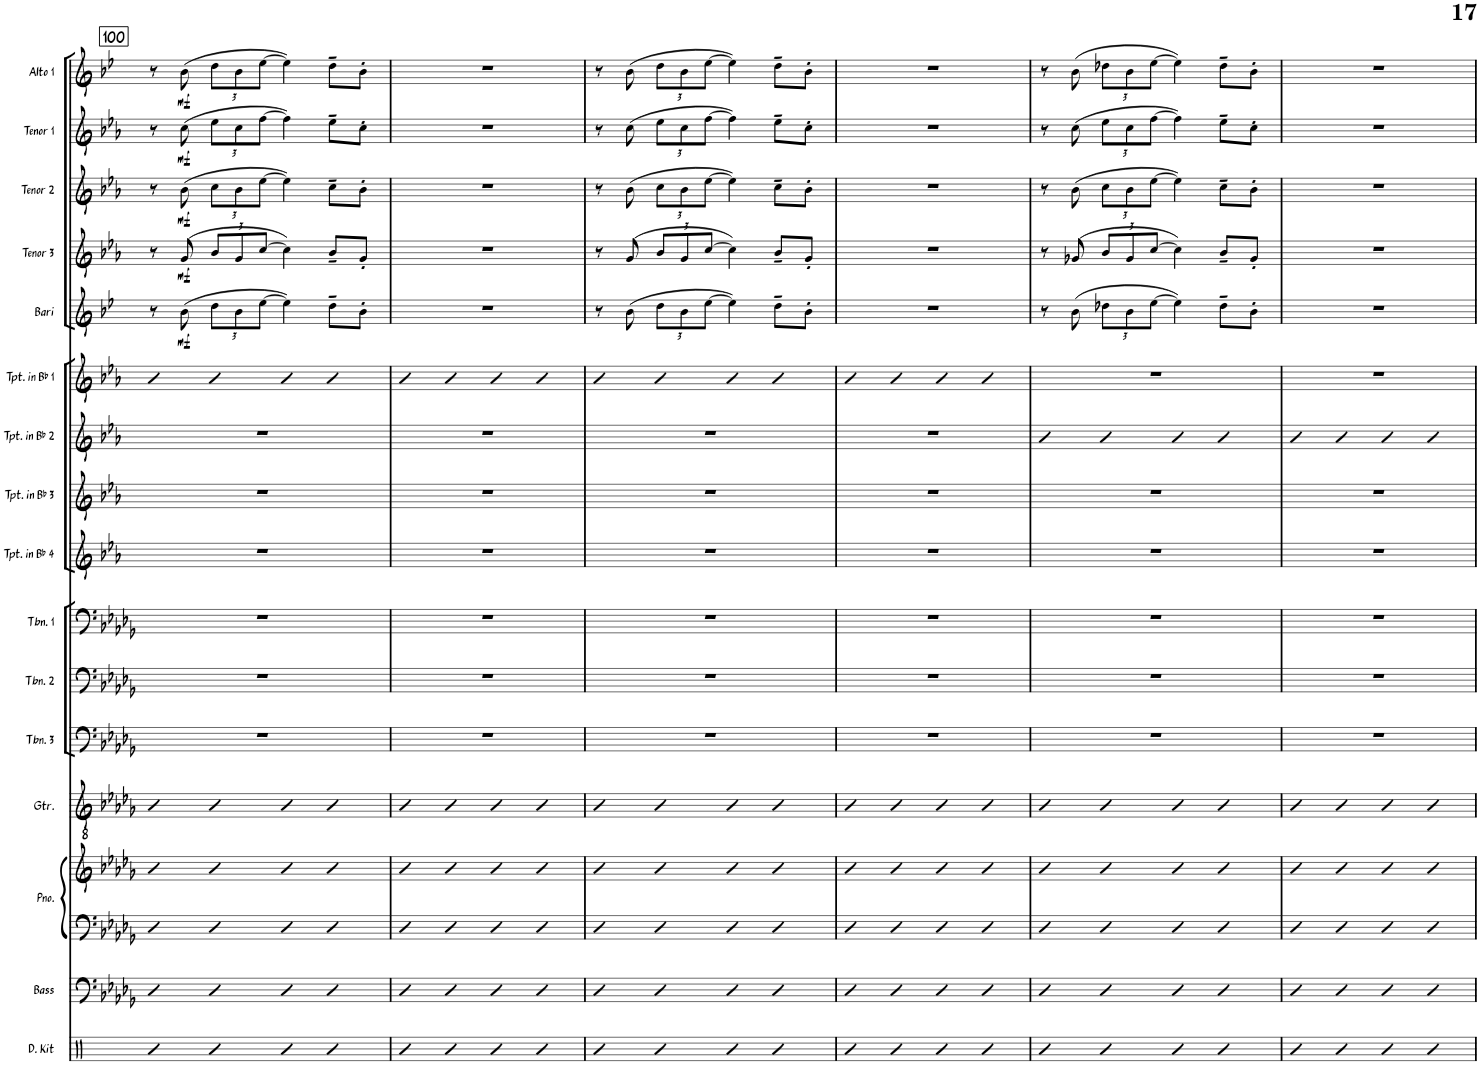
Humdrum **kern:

**kern	**kern	**kern	**kern	**kern	**kern	**kern	**kern	**kern	**kern	**kern	**kern	**kern	**dynam	**kern	**dynam	**kern	**dynam	**kern	**dynam	**kern	**dynam
*part16	*part15	*part14	*part14	*part13	*part12	*part11	*part10	*part9	*part8	*part7	*part6	*part5	*part5	*part4	*part4	*part3	*part3	*part2	*part2	*part1	*part1
*staff17	*staff16	*staff15	*staff14	*staff13	*staff12	*staff11	*staff10	*staff9	*staff8	*staff7	*staff6	*staff5	*staff5	*staff4	*staff4	*staff3	*staff3	*staff2	*staff2	*staff1	*staff1
*I"Drum Kit	*I"Acoustic Bass	*I"Piano	*	*I"Guitar	*I"Trombone 3	*I"Trombone 2	*I"Trombone 1	*I"Trumpet in Bb 4	*I"Trumpet in Bb 3	*I"Trumpet in Bb 2	*I"Trumpet in Bb 1	*I"Bari Sax	*	*I"Tenor Sax 3	*	*I"Tenor Sax 2	*	*I"Tenor Sax 1	*	*I"Alto Sax 1	*
*I'D. Kit	*I'Bass	*I'Pno.	*	*I'Gtr.	*I'Tbn. 3	*I'Tbn. 2	*I'Tbn. 1	*I'Tpt. in Bb 4	*I'Tpt. in Bb 3	*I'Tpt. in Bb 2	*I'Tpt. in Bb 1	*I'Bari	*	*I'Tenor 3	*	*I'Tenor 2	*	*I'Tenor 1	*	*I'Alto 1	*
!!LO:PB:g=z
*clefX	*clefF4	*clefF4	*clefG2	*clefGv2	*clefF4	*clefF4	*clefF4	*clefG2	*clefG2	*clefG2	*clefG2	*clefG2	*	*clefG2	*	*clefG2	*	*clefG2	*	*clefG2	*
*	*Trd7c12	*	*	*	*	*	*	*Trd1c2	*Trd1c2	*Trd1c2	*Trd1c2	*Trd12c21	*	*Trd8c14	*	*Trd8c14	*	*Trd8c14	*	*Trd5c9	*
*k[]	*k[b-e-a-d-g-]	*k[b-e-a-d-g-]	*k[b-e-a-d-g-]	*k[b-e-a-d-g-]	*k[b-e-a-d-g-]	*k[b-e-a-d-g-]	*k[b-e-a-d-g-]	*k[b-e-a-]	*k[b-e-a-]	*k[b-e-a-]	*k[b-e-a-]	*k[b-e-]	*	*k[b-e-a-]	*	*k[b-e-a-]	*	*k[b-e-a-]	*	*k[b-e-]	*
*M4/4	*M4/4	*M4/4	*M4/4	*M4/4	*M4/4	*M4/4	*M4/4	*M4/4	*M4/4	*M4/4	*M4/4	*M4/4	*	*M4/4	*	*M4/4	*	*M4/4	*	*M4/4	*
!!LO:REH:place=s1:a:B:rj:fs=14:t=100
=100	=100	=100	=100	=100	=100	=100	=100	=100	=100	=100	=100	=100	=100	=100	=100	=100	=100	=100	=100	=100	=100
4R	4D-	4D-	4b-	4B-	1r	1r	1r	1r	1r	1r	4b-	8r	.	8r	.	8r	.	8r	.	8r	.
!	!	!	!	!	!	!	!	!	!	!	!	!	!LO:DY:b	!	!LO:DY:b	!	!LO:DY:b	!	!LO:DY:b	!	!LO:DY:b
.	.	.	.	.	.	.	.	.	.	.	.	(8b-\	mf	(8g/	mf	(8b-\	mf	(8cc\	mf	(8b-\	mf
*	*	*	*	*	*	*	*	*	*	*	*	*Xbrackettup	*	*Xbrackettup	*	*Xbrackettup	*	*Xbrackettup	*	*Xbrackettup	*
4R	4D-	4D-	4b-	4B-	.	.	.	.	.	.	4b-	12dd\L	.	12b-/L	.	12cc\L	.	12ee-\L	.	12dd\L	.
.	.	.	.	.	.	.	.	.	.	.	.	12b-\	.	12g/	.	12b-\	.	12cc\	.	12b-\	.
.	.	.	.	.	.	.	.	.	.	.	.	[12ee-\J	.	[12cc/J	.	[12ee-\J	.	[12ff\J	.	[12ee-\J	.
4R	4D-	4D-	4b-	4B-	.	.	.	.	.	.	4b-	4ee-\])	.	4cc\])	.	4ee-\])	.	4ff\])	.	4ee-\])	.
4R	4D-	4D-	4b-	4B-	.	.	.	.	.	.	4b-	8dd~\L	.	8b-~/L	.	8cc~\L	.	8ee-~\L	.	8dd~\L	.
.	.	.	.	.	.	.	.	.	.	.	.	8b-'\J	.	8g'/J	.	8b-'\J	.	8cc'\J	.	8b-'\J	.
=101	=101	=101	=101	=101	=101	=101	=101	=101	=101	=101	=101	=101	=101	=101	=101	=101	=101	=101	=101	=101	=101
4R	4D-	4D-	4b-	4B-	1r	1r	1r	1r	1r	1r	4b-	1r	.	1r	.	1r	.	1r	.	1r	.
4R	4D-	4D-	4b-	4B-	.	.	.	.	.	.	4b-	.	.	.	.	.	.	.	.	.	.
4R	4D-	4D-	4b-	4B-	.	.	.	.	.	.	4b-	.	.	.	.	.	.	.	.	.	.
4R	4D-	4D-	4b-	4B-	.	.	.	.	.	.	4b-	.	.	.	.	.	.	.	.	.	.
=102	=102	=102	=102	=102	=102	=102	=102	=102	=102	=102	=102	=102	=102	=102	=102	=102	=102	=102	=102	=102	=102
4R	4D-	4D-	4b-	4B-	1r	1r	1r	1r	1r	1r	4b-	8r	.	8r	.	8r	.	8r	.	8r	.
.	.	.	.	.	.	.	.	.	.	.	.	(8b-\	.	(8g/	.	(8b-\	.	(8cc\	.	(8b-\	.
4R	4D-	4D-	4b-	4B-	.	.	.	.	.	.	4b-	12dd\L	.	12b-/L	.	12cc\L	.	12ee-\L	.	12dd\L	.
.	.	.	.	.	.	.	.	.	.	.	.	12b-\	.	12g/	.	12b-\	.	12cc\	.	12b-\	.
.	.	.	.	.	.	.	.	.	.	.	.	[12ee-\J	.	[12cc/J	.	[12ee-\J	.	[12ff\J	.	[12ee-\J	.
4R	4D-	4D-	4b-	4B-	.	.	.	.	.	.	4b-	4ee-\])	.	4cc\])	.	4ee-\])	.	4ff\])	.	4ee-\])	.
4R	4D-	4D-	4b-	4B-	.	.	.	.	.	.	4b-	8dd~\L	.	8b-~/L	.	8cc~\L	.	8ee-~\L	.	8dd~\L	.
.	.	.	.	.	.	.	.	.	.	.	.	8b-'\J	.	8g'/J	.	8b-'\J	.	8cc'\J	.	8b-'\J	.
=103	=103	=103	=103	=103	=103	=103	=103	=103	=103	=103	=103	=103	=103	=103	=103	=103	=103	=103	=103	=103	=103
4R	4D-	4D-	4b-	4B-	1r	1r	1r	1r	1r	1r	4b-	1r	.	1r	.	1r	.	1r	.	1r	.
4R	4D-	4D-	4b-	4B-	.	.	.	.	.	.	4b-	.	.	.	.	.	.	.	.	.	.
4R	4D-	4D-	4b-	4B-	.	.	.	.	.	.	4b-	.	.	.	.	.	.	.	.	.	.
4R	4D-	4D-	4b-	4B-	.	.	.	.	.	.	4b-	.	.	.	.	.	.	.	.	.	.
=104	=104	=104	=104	=104	=104	=104	=104	=104	=104	=104	=104	=104	=104	=104	=104	=104	=104	=104	=104	=104	=104
4R	4D-	4D-	4b-	4B-	1r	1r	1r	1r	1r	4b-	1r	8r	.	8r	.	8r	.	8r	.	8r	.
.	.	.	.	.	.	.	.	.	.	.	.	(8b-\	.	(8g-X/	.	(8b-\	.	(8cc\	.	(8b-\	.
4R	4D-	4D-	4b-	4B-	.	.	.	.	.	4b-	.	12dd-X\L	.	12b-/L	.	12cc\L	.	12ee-\L	.	12dd-X\L	.
.	.	.	.	.	.	.	.	.	.	.	.	12b-\	.	12g-/	.	12b-\	.	12cc\	.	12b-\	.
.	.	.	.	.	.	.	.	.	.	.	.	[12ee-\J	.	[12cc/J	.	[12ee-\J	.	[12ff\J	.	[12ee-\J	.
4R	4D-	4D-	4b-	4B-	.	.	.	.	.	4b-	.	4ee-\])	.	4cc\])	.	4ee-\])	.	4ff\])	.	4ee-\])	.
4R	4D-	4D-	4b-	4B-	.	.	.	.	.	4b-	.	8dd-~\L	.	8b-~/L	.	8cc~\L	.	8ee-~\L	.	8dd-~\L	.
.	.	.	.	.	.	.	.	.	.	.	.	8b-'\J	.	8g-'/J	.	8b-'\J	.	8cc'\J	.	8b-'\J	.
=105	=105	=105	=105	=105	=105	=105	=105	=105	=105	=105	=105	=105	=105	=105	=105	=105	=105	=105	=105	=105	=105
4R	4D-	4D-	4b-	4B-	1r	1r	1r	1r	1r	4b-	1r	1r	.	1r	.	1r	.	1r	.	1r	.
4R	4D-	4D-	4b-	4B-	.	.	.	.	.	4b-	.	.	.	.	.	.	.	.	.	.	.
4R	4D-	4D-	4b-	4B-	.	.	.	.	.	4b-	.	.	.	.	.	.	.	.	.	.	.
4R	4D-	4D-	4b-	4B-	.	.	.	.	.	4b-	.	.	.	.	.	.	.	.	.	.	.
=	=	=	=	=	=	=	=	=	=	=	=	=	=	=	=	=	=	=	=	=	=
*-	*-	*-	*-	*-	*-	*-	*-	*-	*-	*-	*-	*-	*-	*-	*-	*-	*-	*-	*-	*-	*-
